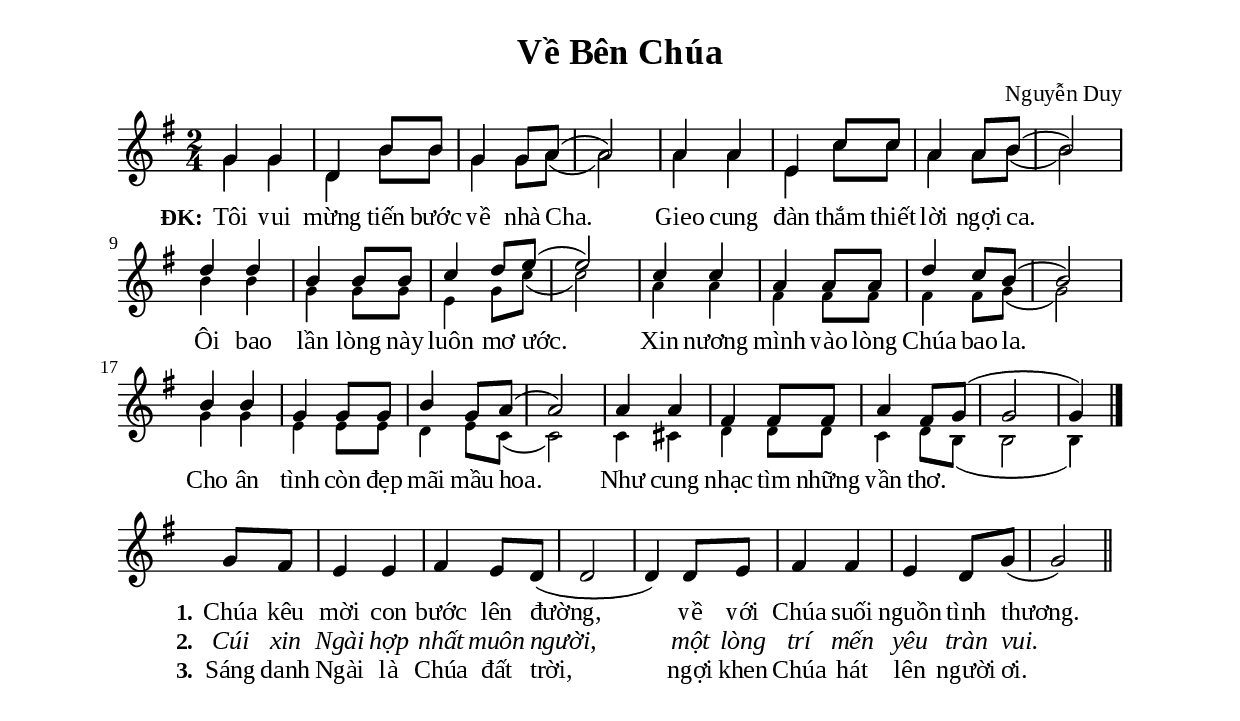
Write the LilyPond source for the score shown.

% Cài đặt chung
\version "2.20.0"
\include "english.ly"

\header {
  title = "Về Bên Chúa"
  composer = "Nguyễn Duy"
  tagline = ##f
}

global = {
  \key g \major
  \time 2/4
}

\paper {
  #(set-paper-size "a4")
  top-margin = 15\mm
  bottom-margin = 15\mm
  left-margin = 20\mm
  right-margin = 20\mm
  indent = #0
  #(define fonts
	 (make-pango-font-tree "Liberation Serif"
	 		       "Liberation Serif"
			       "Liberation Serif"
			       (/ 20 20)))
}

printItalic = { \override LyricText.font-shape = #'italic }

% Nhạc điệp khúc
sopChorus = \relative c'' {
  g4 g |
  d b'8 b |
  g4 g8 a ( |
  a2) |
  a4 a |
  e c'8 c |
  a4 a8 b ( |
  b2) |
  d4 d |
  b4 b8 b |
  c4 d8 e ( |
  e2) |
  c4 c |
  a a8 a |
  d4 c8 b ( |
  b2) |
  b4 b |
  g g8 g |
  b4 g8 a ( |
  a2) |
  a4 a |
  fs fs8 fs |
  a4 fs8 g ( |
  g2 |
  g4) \bar "|."
}

bassChorus = \relative c'' {
  \override NoteHead.font-size = #-2
  g4 g |
  d b'8 b |
  g4 g8 a ( |
  a2) |
  a4 a |
  e c'8 c |
  a4 a8 b ( |
  b2) |
  b4 b |
  g g8 g |
  e4 g8 c ( |
  c2) |
  a4 a |
  fs fs8 fs |
  fs4 fs8 g ( |
  g2) |
  g4 g |
  e e8 e |
  d4 e8 c ( |
  c2) |
  c4 cs |
  d d8 d |
  c4 d8 b (b2 |
  b4)
}

% Nhạc phiên khúc
verseMusic = \relative c'' {
  \set Score.currentBarNumber = #26
  \partial 4 g8 fs |
  e4 e |
  fs e8 d ( |
  d2 |
  d4) d8 e |
  fs4 fs |
  e4 d8 g ( |
  g2) \bar "||"
}

% Lời điệp khúc
choruslyric = \lyricmode {
  \set stanza = #"ĐK:"
  Tôi vui mừng tiến bước về nhà Cha.
  Gieo cung đàn thắm thiết lời ngợi ca.
  Ôi bao lần lòng này luôn mơ ước.
  Xin nương mình vào lòng Chúa bao la.
  Cho ân tình còn đẹp mãi mầu hoa.
  Như cung nhạc tìm những vần thơ.
}

% Lời phiên khúc
verseOne = \lyricmode {
  \set stanza = #"1."
  Chúa kêu mời con bước lên đường,
  về với Chúa suối nguồn tình thương.
}

verseTwo = \lyricmode {
  \set stanza = #"2."
  Cúi xin Ngài hợp nhất muôn người,
  một lòng trí mến yêu tràn vui.
}

verseThree = \lyricmode {
  \set stanza = #"3."
  Sáng danh Ngài là Chúa đất trời,
  ngợi khen Chúa hát lên người ơi.
}

%%%%%%%%%%%%%%%%%%%%%%%%%%%%%
% 6. Bố trí
%%%%%%%%%%%%%%%%%%%%%%%%%%%%%
\score {
  \new ChoirStaff <<
    \new Staff = chorus <<
      \new Voice = "sopranos" {
        \voiceOne \global \stemUp \sopChorus
      }
      \new Voice = "basses" {
        \voiceTwo \global \stemDown \bassChorus
      }
    >>
    \new Lyrics = basses
    \context Lyrics = basses \lyricsto sopranos \choruslyric
  >>
}

\score {
  \new ChoirStaff <<
    \new Staff = verses <<
      \override Staff.TimeSignature.transparent = ##t
      \new Voice = "verse" {
        \global \stemNeutral \verseMusic
      }
    >>
    \new Lyrics \lyricsto verse \verseOne
    \new Lyrics \with \printItalic \lyricsto verse \verseTwo
    \new Lyrics \lyricsto verse \verseThree
  >>
}
